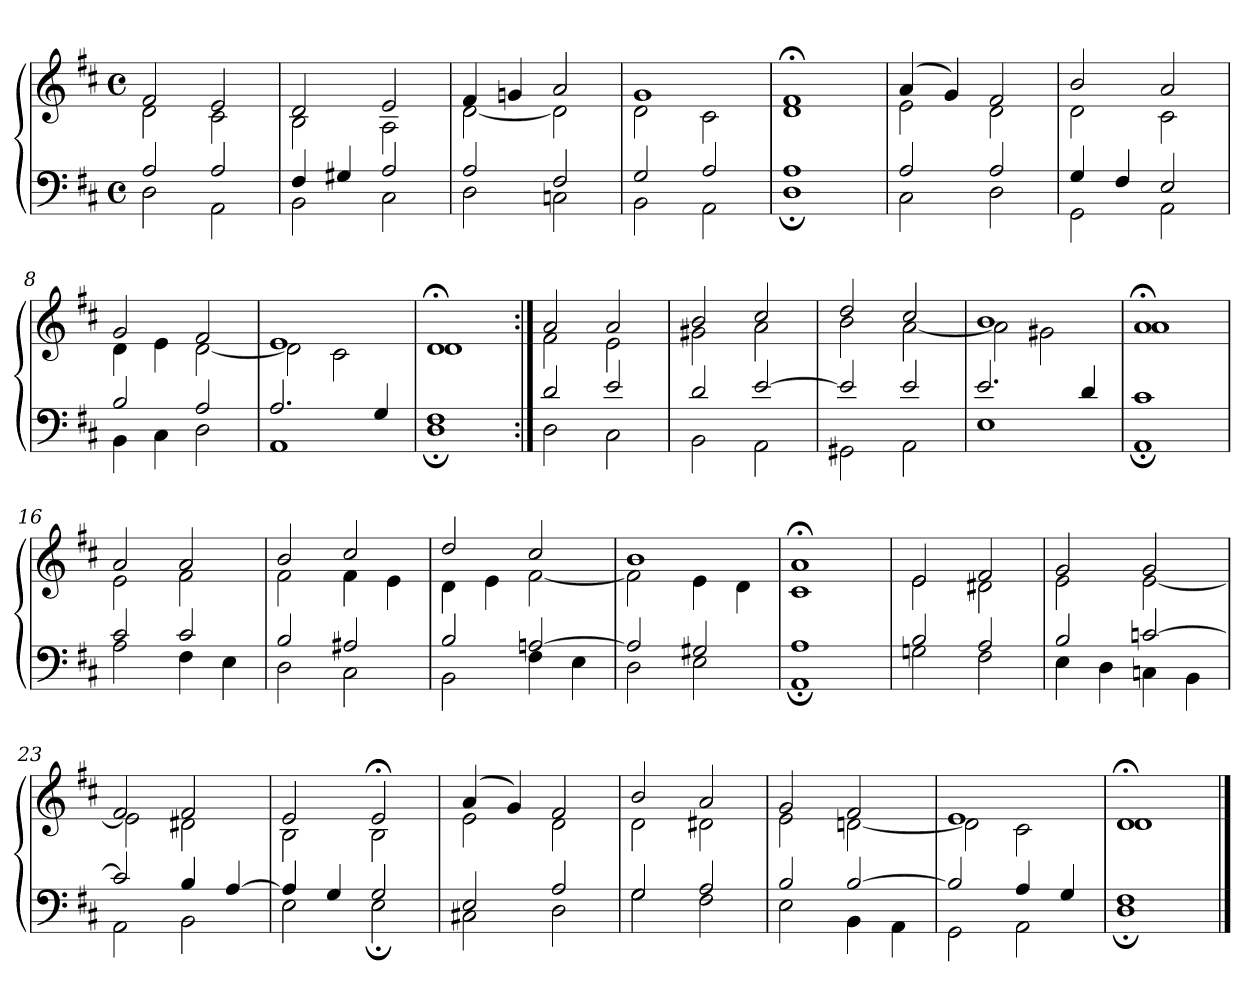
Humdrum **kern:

**kern	**kern
*part1	*part1
*staff2	*staff1
*clefF4	*clefG2
*k[f#c#]	*k[f#c#]
*M4/4	*M4/4
*met(c)	*met(c)
=1	=1
*^	*^
2A	2D	2f#	2d
2A	2AA	2e	2c#
=2	=2	=2	=2
4F#	2BB	2d	2B
4G#X	.	.	.
2A	2C#	2e	2A
=3	=3	=3	=3
2A	2D	4f#	[2d
.	.	4gn	.
2F#	2Cn	2a	2d]
=4	=4	=4	=4
2G	2BB	1g	2d
2A	2AA	.	2c#
=5	=5	=5	=5
1A	1D;	1f#;<	1d
=6	=6	=6	=6
2A	2C#	(4a	2e
.	.	4g)	.
2A	2D	2f#	2d
=7	=7	=7	=7
4G	2GG	2b	2d
4F#	.	.	.
2E	2AA	2a	2c#
=8	=8	=8	=8
2B	4BB	2g	4d
.	4C#	.	4e
2A	2D	2f#	[2d
=9	=9	=9	=9
2.A	1AA	1e	2d]
.	.	.	2c#
4G	.	.	.
=10	=10	=10	=10
1F#	1D;	1d;<	1d
!!LO:LB:g=z	!!
=11:|!	=11:|!	=11:|!	=11:|!
2d	2D	2a	2f#
2e	2C#	2a	2e
=12	=12	=12	=12
2d	2BB	2b	2g#X
[2e	2AA	2cc#	2a
=13	=13	=13	=13
2e]	2GG#X	2dd	2b
2e	2AA	2cc#	[2a
=14	=14	=14	=14
2.e	1E	1b	2a]
.	.	.	2g#X
4d	.	.	.
=15	=15	=15	=15
1c#	1AA;	1a;<	1a
=16	=16	=16	=16
2c#	2A	2a	2e
2c#	4F#	2a	2f#
.	4E	.	.
=17	=17	=17	=17
2B	2D	2b	2f#
2A#X	2C#	2cc#	4f#
.	.	.	4e
=18	=18	=18	=18
2B	2BB	2dd	4d
.	.	.	4e
[2An	4F#	2cc#	[2f#
.	4E	.	.
=19	=19	=19	=19
2A]	2D	1b	2f#]
2G#X	2E	.	4e
.	.	.	4d
=20	=20	=20	=20
1A	1AA;	1a;<	1c#
!!LO:LB:g=z	!!
=21	=21	=21	=21
2B	2Gn	2e	2e
2A	2F#	2f#	2d#X
=22	=22	=22	=22
2B	4E	2g	2e
.	4D	.	.
[2cn	4Cn	2g	[2e
.	4BB	.	.
=23	=23	=23	=23
2c]	2AA	2f#	2e]
4B	2BB	2f#	2d#X
[4A	.	.	.
=24	=24	=24	=24
4A]	2E	2e	2B
4G	.	.	.
2G	2E;	2e;<	2B
=25	=25	=25	=25
2E	2C#X	(4a	2e
.	.	4g)	.
2A	2D	2f#	2d
=26	=26	=26	=26
2G	2G	2b	2d
2A	2F#	2a	2d#X
=27	=27	=27	=27
2B	2E	2g	2e
[2B	4BB	2f#	[2dn
.	4AA	.	.
=28	=28	=28	=28
2B]	2GG	1e	2d]
4A	2AA	.	2c#
4G	.	.	.
=29	=29	=29	=29
1F#	1D;	1d;<	1d
*v	*v	*	*
*	*v	*v
==	==
*-	*-
